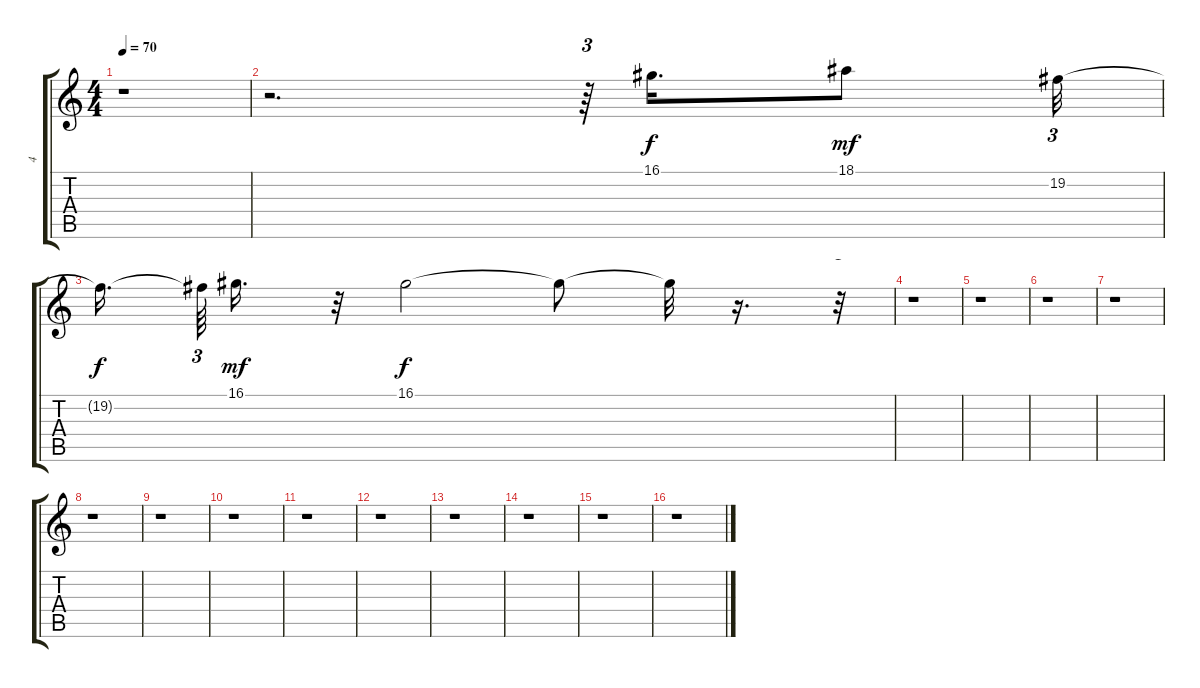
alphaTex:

\track ("4" "4") {instrument piccolo}
\staff {score tabs}
\tuning (E4 B3 G3 D3 A2 E2) {hide}
\ts (4 4)
\tempo 70
\clef g2
\ks c
r.1{dy f} |
r.2{d} r.64{tu (3 2)} 16.1.16{d} 18.1.8{dy mf} 19.2.32{tu (3 2)} |
19.2{t}.16{d dy f beam splitsecondary} 19.2{t}.64{tu (3 2)} 16.1.16{d dy mf} r.32 16.1.2{dy f} 16.1{t}.8 16.1{t}.32 r.16{d} r.32{tu (3 2)} |
r.1 |
r.1 |
r.1 |
r.1 |
r.1 |
r.1 |
r.1 |
r.1 |
r.1 |
r.1 |
r.1 |
r.1 |
r.1
